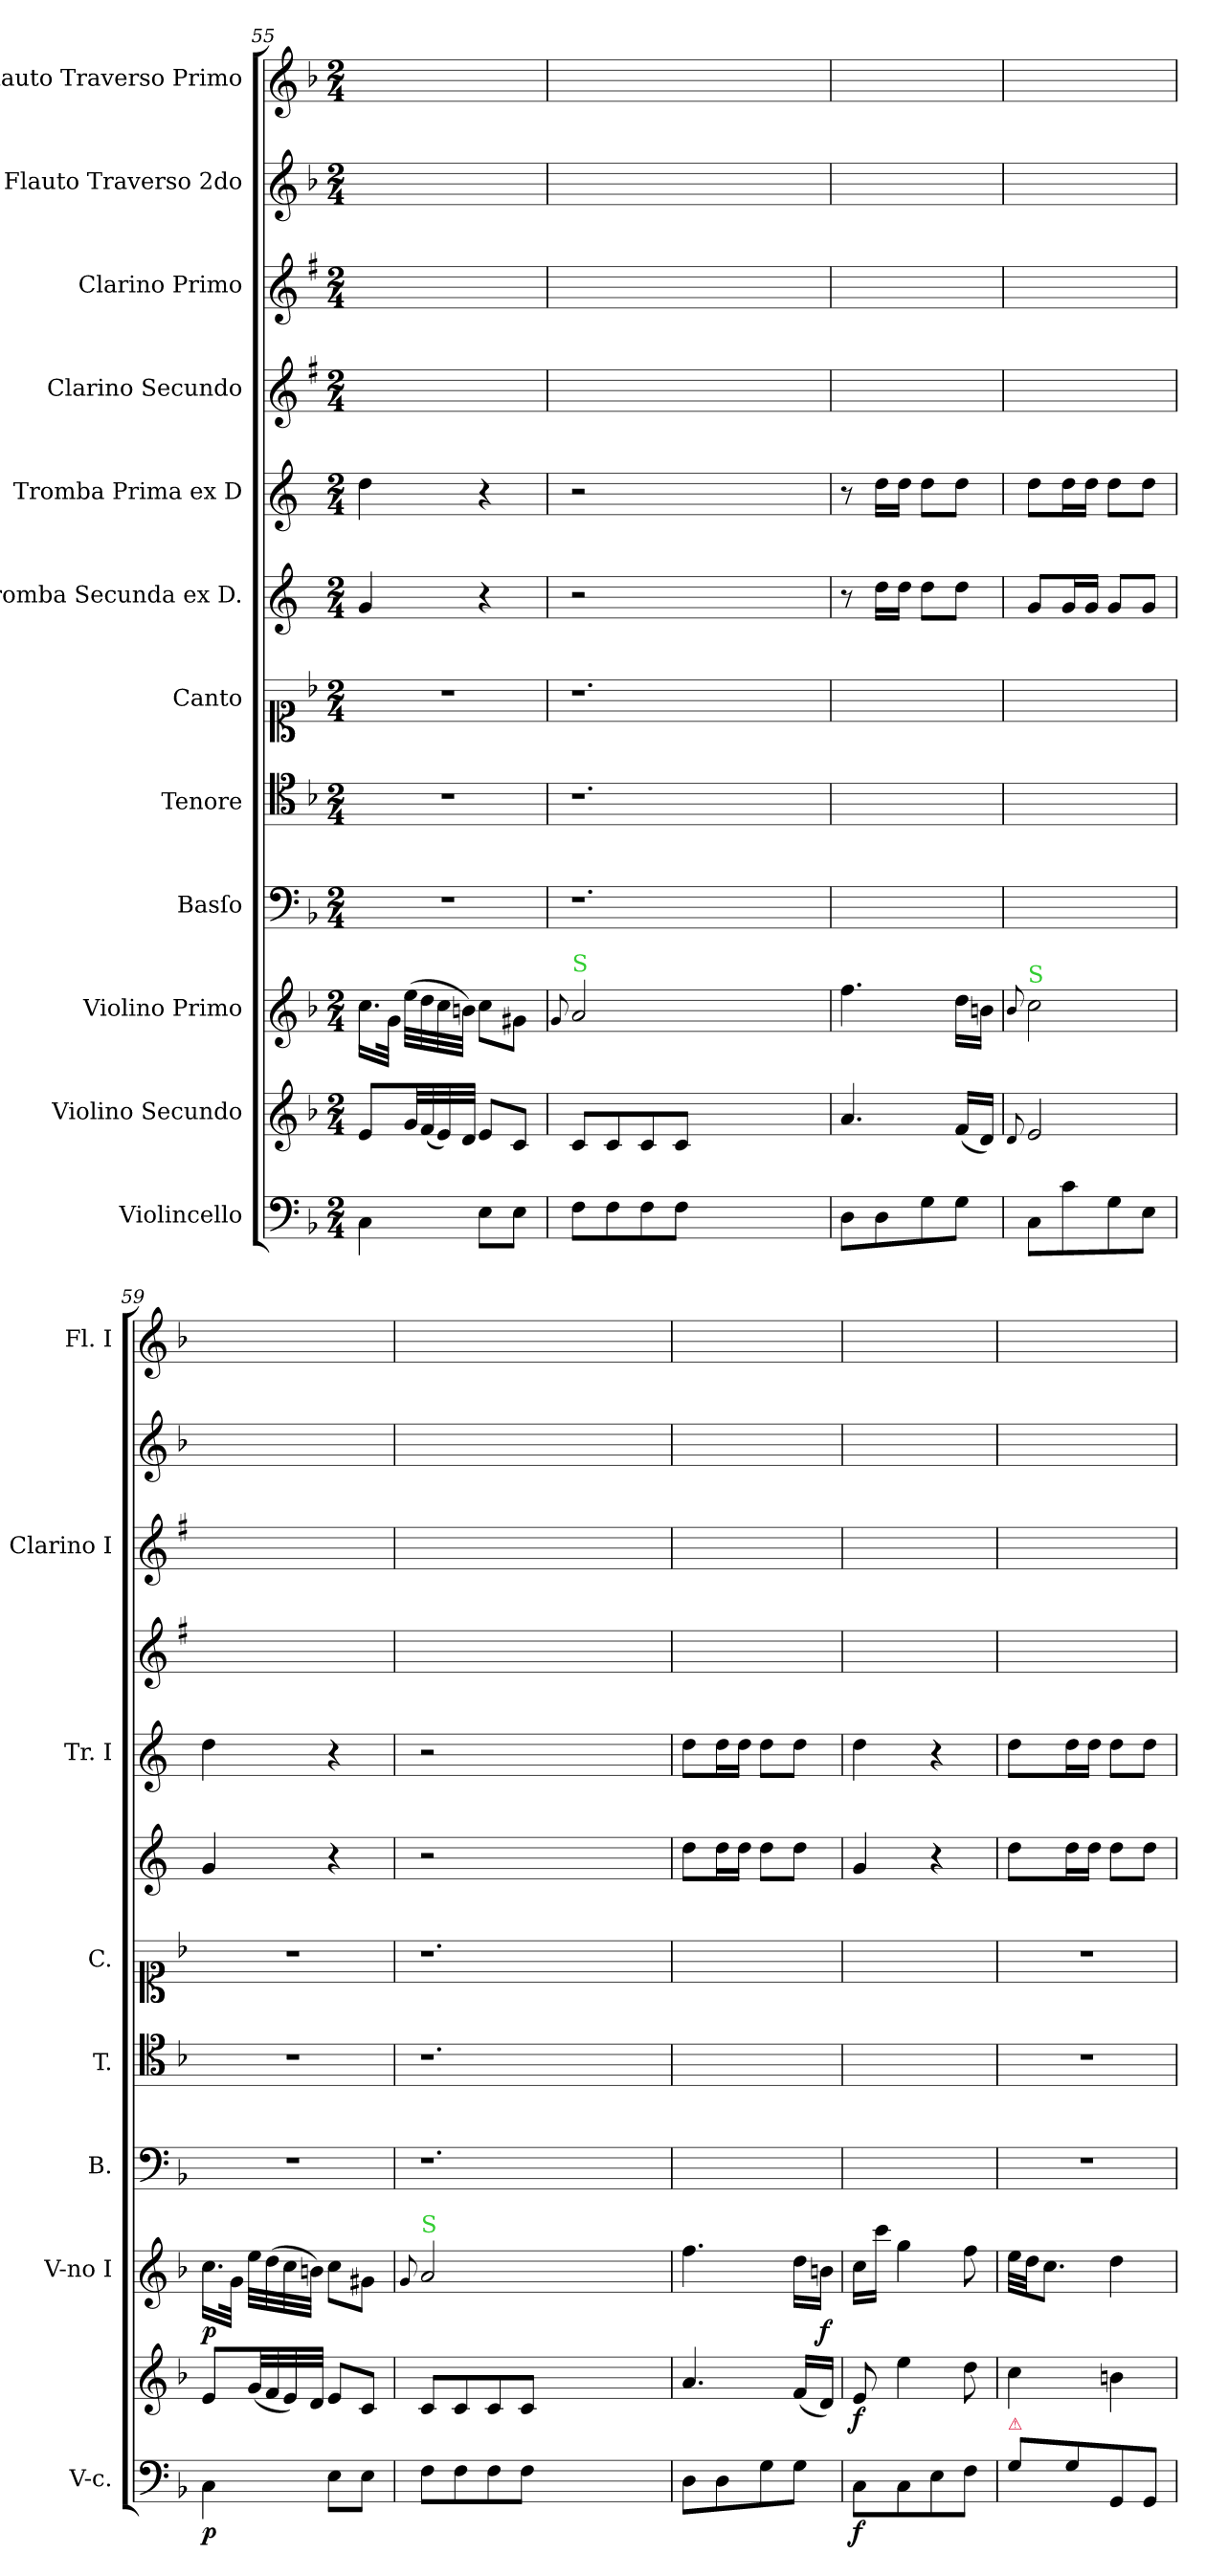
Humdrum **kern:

**kern	**dynam	**kern	**dynam	**kern	**dynam	**kern	**kern	**kern	**kern	**kern	**kern	**kern	**kern	**kern
*part12	*part12	*part11	*part11	*part10	*part10	*part9	*part8	*part7	*part6	*part5	*part4	*part3	*part2	*part1
*staff12	*staff12	*staff11	*staff11	*staff10	*staff10	*staff9	*staff8	*staff7	*staff6	*staff5	*staff4	*staff3	*staff2	*staff1
*I"Violincello	*	*I"Violino Secundo	*	*I"Violino Primo	*	*I"Basſo	*I"Tenore	*I"Canto	*I"Tromba Secunda ex D.	*I"Tromba Prima ex D	*I"Clarino Secundo	*I"Clarino Primo	*I"Flauto Traverso 2do	*I"Flauto Traverso Primo
*I'V-c.	*	*	*	*I'V-no I	*	*I'B.	*I'T.	*I'C.	*	*I'Tr. I	*	*I'Clarino I	*	*I'Fl. I
*clefF4	*	*clefG2	*	*clefG2	*	*clefF4	*clefC4	*clefC1	*clefG2	*clefG2	*clefG2	*clefG2	*clefG2	*clefG2
*	*	*	*	*	*	*	*	*	*ITrd4c7	*ITrd4c7	*ITrd1c2	*ITrd1c2	*	*
*k[b-]	*	*k[b-]	*	*k[b-]	*	*k[b-]	*k[b-]	*k[b-]	*k[b-]	*k[b-]	*k[b-]	*k[b-]	*k[b-]	*k[b-]
*M2/4	*	*M2/4	*	*M2/4	*	*M2/4	*M2/4	*M2/4	*M2/4	*M2/4	*M2/4	*M2/4	*M2/4	*M2/4
=55	=55	=55	=55	=55	=55	=55	=55	=55	=55	=55	=55	=55	=55	=55
4C\	.	8e/L	.	16.cc\LL	.	2r	2r	2r	4c/	4g\	2ryy	2ryy	2ryy	2ryy
.	.	.	.	32g\JJk	.	.	.	.	.	.	.	.	.	.
.	.	32g/LL	.	(32ee\LLL	.	.	.	.	.	.	.	.	.	.
.	.	(32f/	.	32dd\	.	.	.	.	.	.	.	.	.	.
.	.	32e/)	.	32cc\	.	.	.	.	.	.	.	.	.	.
.	.	32d/JJJ	.	32bnJJJ)	.	.	.	.	.	.	.	.	.	.
8E\L	.	8e/L	.	8cc\L	.	.	.	.	4r	4r	.	.	.	.
8E\J	.	8c/J	.	8g#X\J	.	.	.	.	.	.	.	.	.	.
=56	=56	=56	=56	=56	=56	=56	=56	=56	=56	=56	=56	=56	=56	=56
.	.	.	.	8qqg/	.	.	.	.	.	.	.	.	.	.
!	!	!	!	!LO:TX:a:color=limegreen:t=S	!	!	!	!	!	!	!	!	!	!
8F\L	.	8c/L	.	2a/	.	1.r	1.r	1.r	2r	2r	2ryy	2ryy	2ryy	2ryy
8F\	.	8c/	.	.	.	.	.	.	.	.	.	.	.	.
8F\	.	8c/	.	.	.	.	.	.	.	.	.	.	.	.
8F\J	.	8c/J	.	.	.	.	.	.	.	.	.	.	.	.
1ryy	.	1ryy	.	1ryy	.	.	.	.	1ryy	1ryy	1ryy	1ryy	1ryy	1ryy
=57	=57	=57	=57	=57	=57	=57	=57	=57	=57	=57	=57	=57	=57	=57
8D\L	.	4.a/	.	4.ff\	.	2ryy	2ryy	2ryy	8r	8r	2ryy	2ryy	2ryy	2ryy
8D\	.	.	.	.	.	.	.	.	16g\LL	16g\LL	.	.	.	.
.	.	.	.	.	.	.	.	.	16g\JJ	16g\JJ	.	.	.	.
8G\	.	.	.	.	.	.	.	.	8g\L	8g\L	.	.	.	.
8G\J	.	(16f/LL	.	16dd\LL	.	.	.	.	8g\J	8g\J	.	.	.	.
.	.	16d/JJ)	.	16bn\JJ	.	.	.	.	.	.	.	.	.	.
=58	=58	=58	=58	=58	=58	=58	=58	=58	=58	=58	=58	=58	=58	=58
.	.	8qqd/	.	8qqb-/	.	.	.	.	.	.	.	.	.	.
!	!	!	!	!LO:TX:a:color=limegreen:t=S	!	!	!	!	!	!	!	!	!	!
8C\L	.	2e/	.	2cc\	.	2ryy	2ryy	2ryy	8c/L	8g\L	2ryy	2ryy	2ryy	2ryy
8c\	.	.	.	.	.	.	.	.	16c/L	16g\L	.	.	.	.
.	.	.	.	.	.	.	.	.	16c/JJ	16g\JJ	.	.	.	.
8G\	.	.	.	.	.	.	.	.	8c/L	8g\L	.	.	.	.
8E\J	.	.	.	.	.	.	.	.	8c/J	8g\J	.	.	.	.
=59	=59	=59	=59	=59	=59	=59	=59	=59	=59	=59	=59	=59	=59	=59
4C\	p.	8e/L	p&colon;	16.cc\LL	p	2r	2r	2r	4c/	4g\	2ryy	2ryy	2ryy	2ryy
.	.	.	.	32g\JJk	.	.	.	.	.	.	.	.	.	.
.	.	(32g/LL	.	32ee\LLL	.	.	.	.	.	.	.	.	.	.
.	.	32f/	.	(32dd\	.	.	.	.	.	.	.	.	.	.
.	.	32e/)	.	32cc\	.	.	.	.	.	.	.	.	.	.
.	.	32d/JJJ	.	32bn\JJJ)	.	.	.	.	.	.	.	.	.	.
8E\L	.	8e/L	.	8cc\L	.	.	.	.	4r	4r	.	.	.	.
8E\J	.	8c/J	.	8g#X\J	.	.	.	.	.	.	.	.	.	.
=60	=60	=60	=60	=60	=60	=60	=60	=60	=60	=60	=60	=60	=60	=60
.	.	.	.	8qqg/	.	.	.	.	.	.	.	.	.	.
!	!	!	!	!LO:TX:a:color=limegreen:t=S	!	!	!	!	!	!	!	!	!	!
8F\L	.	8c/L	.	2a/	.	1.r	1.r	1.r	2r	2r	2ryy	2ryy	2ryy	2ryy
8F\	.	8c/	.	.	.	.	.	.	.	.	.	.	.	.
8F\	.	8c/	.	.	.	.	.	.	.	.	.	.	.	.
8F\J	.	8c/J	.	.	.	.	.	.	.	.	.	.	.	.
1ryy	.	1ryy	.	1ryy	.	.	.	.	1ryy	1ryy	1ryy	1ryy	1ryy	1ryy
=61	=61	=61	=61	=61	=61	=61	=61	=61	=61	=61	=61	=61	=61	=61
8D\L	.	4.a/	.	4.ff\	.	2ryy	2ryy	2ryy	8g\L	8g\L	2ryy	2ryy	2ryy	2ryy
8D\	.	.	.	.	.	.	.	.	16g\L	16g\L	.	.	.	.
.	.	.	.	.	.	.	.	.	16g\JJ	16g\JJ	.	.	.	.
8G\	.	.	.	.	.	.	.	.	8g\L	8g\L	.	.	.	.
8G\J	.	(16f/LL	.	16dd\LL	.	.	.	.	8g\J	8g\J	.	.	.	.
.	.	16d/JJ)	.	16bn\JJ	f	.	.	.	.	.	.	.	.	.
=62	=62	=62	=62	=62	=62	=62	=62	=62	=62	=62	=62	=62	=62	=62
8C\L	f.	8e/	f	16cc\LL	.	2ryy	2ryy	2ryy	4c/	4g\	2ryy	2ryy	2ryy	2ryy
.	.	.	.	16ccc\JJ	.	.	.	.	.	.	.	.	.	.
8C\	.	4ee\	.	4gg\	.	.	.	.	.	.	.	.	.	.
8E\	.	.	.	.	.	.	.	.	4r	4r	.	.	.	.
8F\J	.	8dd\	.	8ff\	.	.	.	.	.	.	.	.	.	.
=63	=63	=63	=63	=63	=63	=63	=63	=63	=63	=63	=63	=63	=63	=63
!LO:TX:a:color=crimson:t=⚠	!	!	!	!	!	!	!	!	!	!	!	!	!	!
8G\L	.	4cc\	.	32ee\LLL	.	2r	2r	2r	8g\L	8g\L	2ryy	2ryy	2ryy	2ryy
.	.	.	.	32dd\JJ	.	.	.	.	.	.	.	.	.	.
.	.	.	.	8.cc\J	.	.	.	.	.	.	.	.	.	.
8G\	.	.	.	.	.	.	.	.	16g\L	16g\L	.	.	.	.
.	.	.	.	.	.	.	.	.	16g\JJ	16g\JJ	.	.	.	.
8GG/	.	4bn\	.	4dd\	.	.	.	.	8g\L	8g\L	.	.	.	.
8GG/J	.	.	.	.	.	.	.	.	8g\J	8g\J	.	.	.	.
=	=	=	=	=	=	=	=	=	=	=	=	=	=	=
*-	*-	*-	*-	*-	*-	*-	*-	*-	*-	*-	*-	*-	*-	*-
